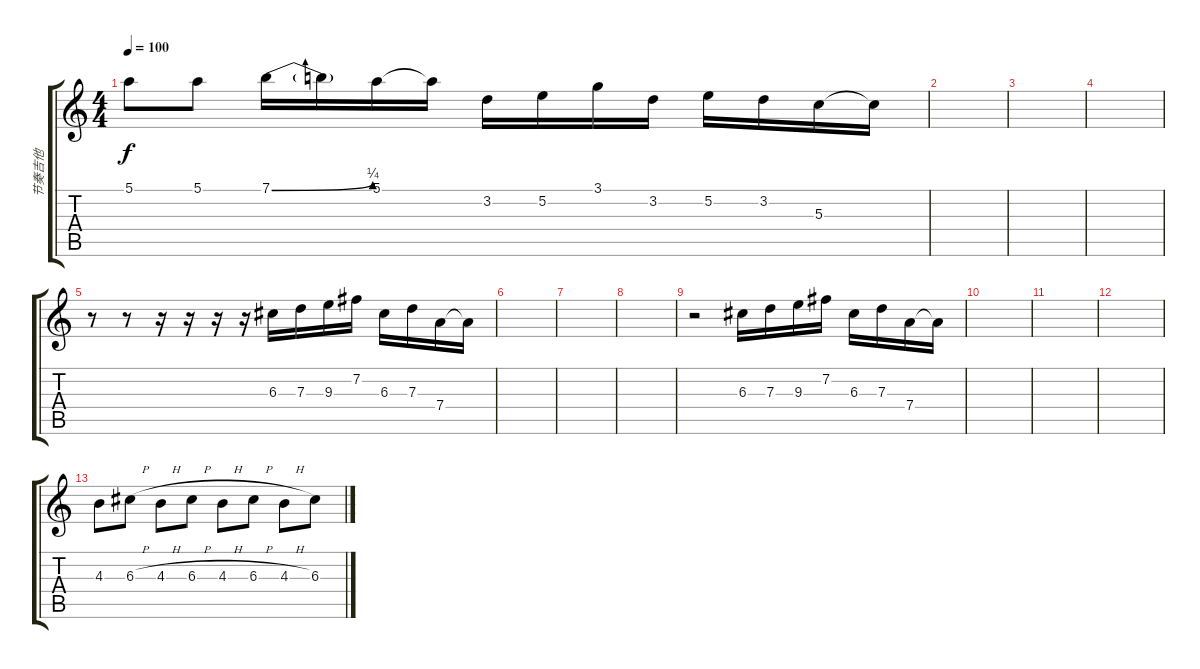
\track ("节奏吉他" "节奏吉他") {instrument distortionguitar}
\staff {score tabs}
\tuning (E4 B3 G3 D3 A2 E2) {hide}
\ts (4 4)
\tempo 100
\clef g2
\ks c
5.1.8{dy f} 5.1.8 7.1{be (bend 0 0 60 1)}.16 7.1{t}.16 5.1.16 5.1{t}.16 3.2.16 5.2.16 3.1.16 3.2.16 5.2.16 3.2.16 5.3.16 5.3{t}.16 |
|
|
|
r.8 r.8 r.16 r.16 r.16 r.16 6.3.16 7.3.16 9.3.16 7.2.16 6.3.16 7.3.16 7.4.16 7.4{t}.16 |
|
|
|
r.2 6.3.16 7.3.16 9.3.16 7.2.16 6.3.16 7.3.16 7.4.16 7.4{t}.16 |
|
|
|
4.3.8 6.3{h}.8 4.3{h}.8 6.3{h}.8 4.3{h}.8 6.3{h}.8 4.3{h}.8 6.3.8
